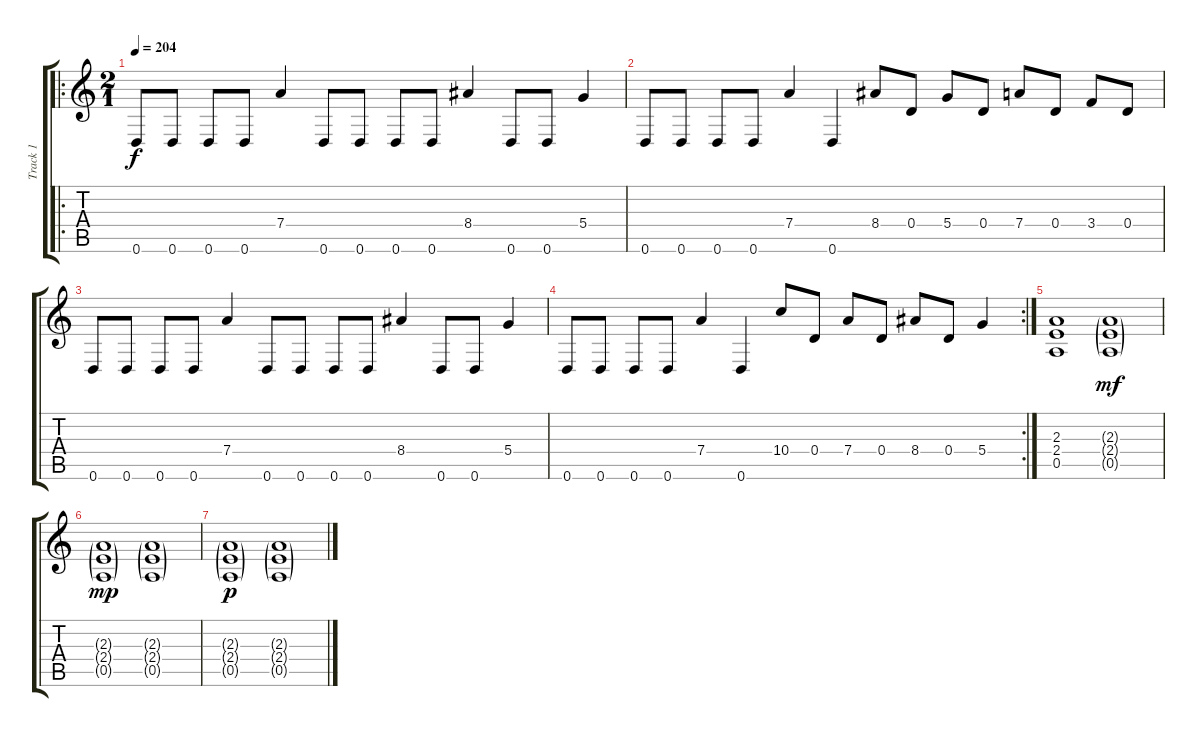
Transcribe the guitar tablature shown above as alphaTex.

\track ("Track 1" "Track 1") {instrument distortionguitar}
\staff {score tabs}
\tuning (E4 B3 G3 D3 A2 D2) {hide}
\ro
\ts (2 1)
\tempo 204
\clef g2
\ks c
0.6.8{dy f} 0.6.8 0.6.8 0.6.8 7.4.4 0.6.8 0.6.8 0.6.8 0.6.8 8.4.4 0.6.8 0.6.8 5.4.4 |
0.6.8 0.6.8 0.6.8 0.6.8 7.4.4 0.6.4 8.4.8 0.4.8 5.4.8 0.4.8 7.4.8 0.4.8 3.4.8 0.4.8 |
0.6.8 0.6.8 0.6.8 0.6.8 7.4.4 0.6.8 0.6.8 0.6.8 0.6.8 8.4.4 0.6.8 0.6.8 5.4.4 |
\rc 2
0.6.8 0.6.8 0.6.8 0.6.8 7.4.4 0.6.4 10.4.8 0.4.8 7.4.8 0.4.8 8.4.8 0.4.8 5.4.4 |
(2.3 2.4 0.5).1 (2.3{g} 2.4{g} 0.5{g}).1{dy mf} |
(2.3{g} 2.4{g} 0.5{g}).1{dy mp} (2.3{g} 2.4{g} 0.5{g}).1 |
(2.3{g} 2.4{g} 0.5{g}).1{dy p} (2.3{g} 2.4{g} 0.5{g}).1
